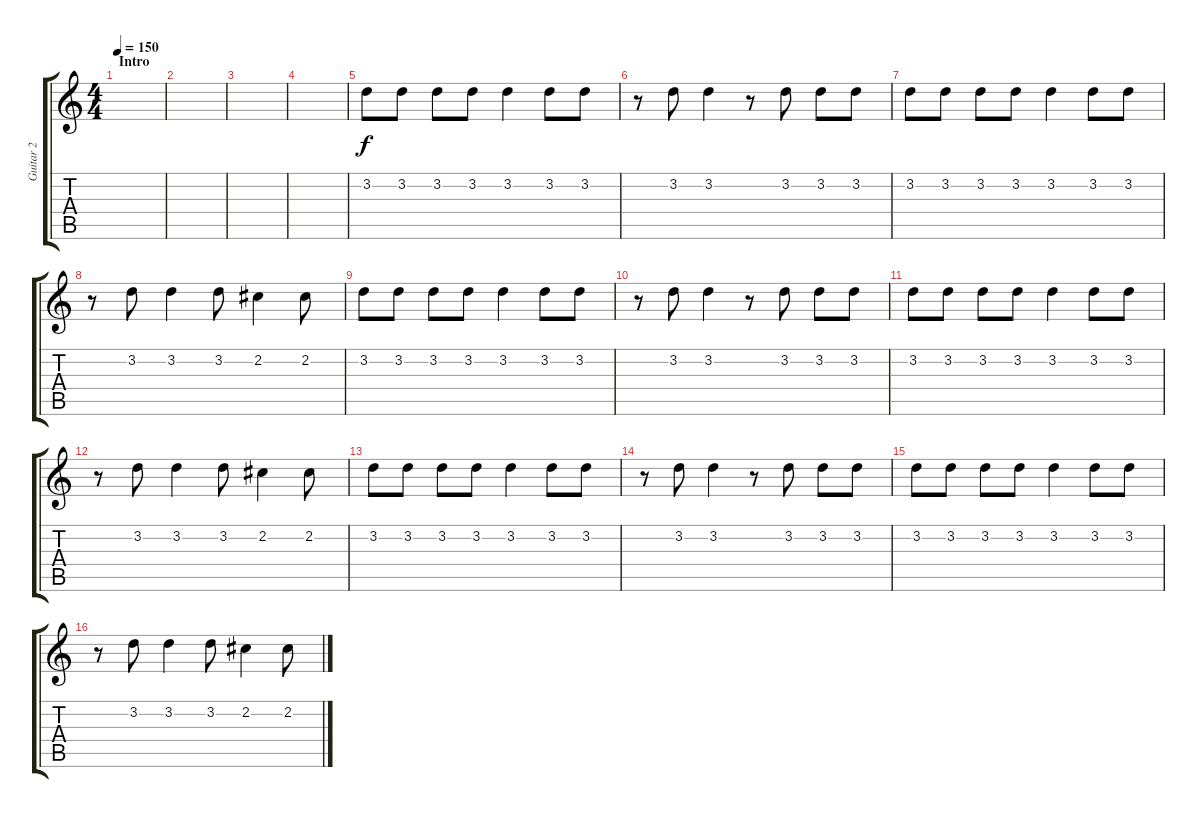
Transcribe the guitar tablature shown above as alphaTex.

\track ("Guitar 2" "Guitar 2") {instrument acousticguitarnylon}
\staff {score tabs}
\tuning (E4 B3 G3 D3 A2 E2) {hide}
\ts (4 4)
\section ("" "Intro")
\tempo 150
\clef g2
\ks c
|
|
|
|
3.2.8 3.2.8 3.2.8 3.2.8 3.2.4 3.2.8 3.2.8 |
r.8 3.2.8 3.2.4 r.8 3.2.8 3.2.8 3.2.8 |
3.2.8 3.2.8 3.2.8 3.2.8 3.2.4 3.2.8 3.2.8 |
r.8 3.2.8 3.2.4 3.2.8 2.2.4 2.2.8 |
3.2.8 3.2.8 3.2.8 3.2.8 3.2.4 3.2.8 3.2.8 |
r.8 3.2.8 3.2.4 r.8 3.2.8 3.2.8 3.2.8 |
3.2.8 3.2.8 3.2.8 3.2.8 3.2.4 3.2.8 3.2.8 |
r.8 3.2.8 3.2.4 3.2.8 2.2.4 2.2.8 |
3.2.8 3.2.8 3.2.8 3.2.8 3.2.4 3.2.8 3.2.8 |
r.8 3.2.8 3.2.4 r.8 3.2.8 3.2.8 3.2.8 |
3.2.8 3.2.8 3.2.8 3.2.8 3.2.4 3.2.8 3.2.8 |
r.8 3.2.8 3.2.4 3.2.8 2.2.4 2.2.8
